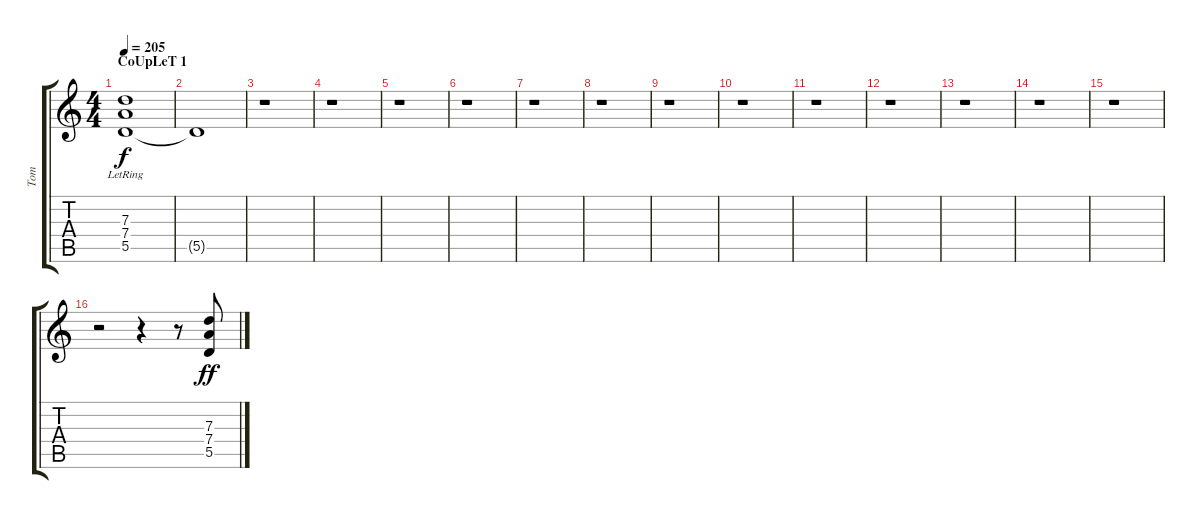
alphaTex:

\track ("Tom" "Tom") {instrument overdrivenguitar}
\staff {score tabs}
\tuning (E4 B3 G3 D3 A2 E2) {hide}
\ts (4 4)
\section ("" "CoUpLeT 1")
\tempo 205
\clef g2
\ks c
(7.3 7.4 5.5{lr}).1{dy f} |
5.5{t}.1 |
r.1 |
r.1 |
r.1 |
r.1 |
r.1 |
r.1 |
r.1 |
r.1 |
r.1 |
r.1 |
r.1 |
r.1 |
r.1 |
r.2 r.4 r.8 (7.3 7.4 5.5).8{dy ff}
